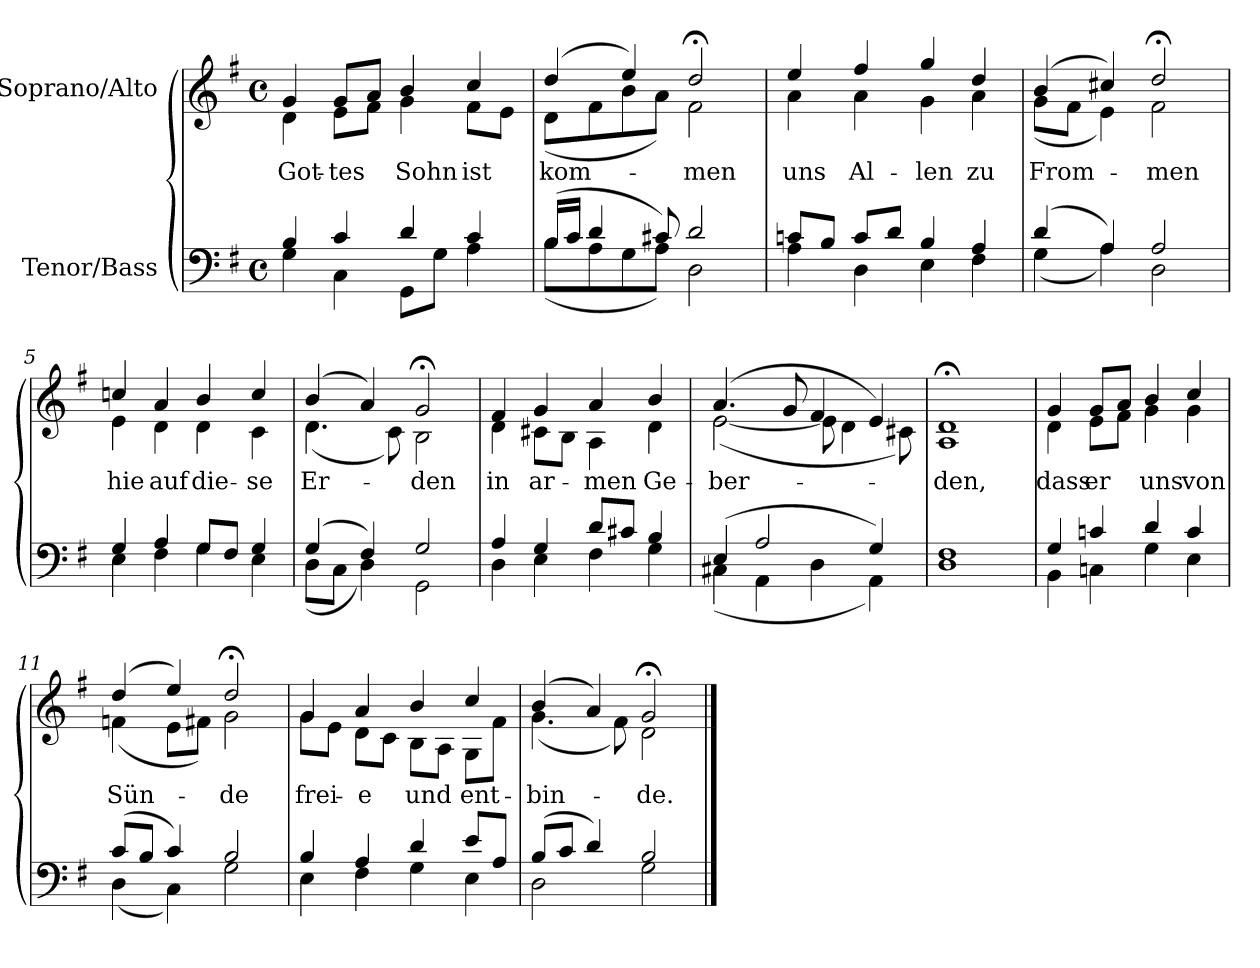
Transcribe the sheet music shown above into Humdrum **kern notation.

**kern	**kern	**text
*part2	*part1	*part1
*staff2	*staff1	*staff1
*I"Tenor/Bass	*I"Soprano/Alto	*
*clefF4	*clefG2	*
*k[f#]	*k[f#]	*
*M4/4	*M4/4	*
*met(c)	*met(c)	*
=1	=1	=1
*^	*	*
!	!	!	!LO:LY:b
*	*	*^	*
4B/	4G\	4g/	4d\	Got-
!	!	!	!	!LO:LY:b
4c/	4C\	8g/L	8e\L	-tes
.	.	8a/J	8f#\J	.
!	!	!	!	!LO:LY:b
4d/	8GG\L	4b/	4g\	Sohn
.	8G\J	.	.	.
!	!	!	!	!LO:LY:b
4c/	4A\	4cc/	8f#\L	ist
.	.	.	8e\J	.
=2	=2	=2	=2	=2
!	!	!	!	!LO:LY:b
(16B/LL	(8B\L	(4dd/	(8d\L	kom-
16c/JJ	.	.	.	.
4d/	8A\	.	8f#\	.
.	8G\	4ee/)	8b\	.
8c#X/)	8A\J)	.	8a\J)	.
!	!	!	!	!LO:LY:b
2d/	2D\	2dd;</	2f#\	-men
=3	=3	=3	=3	=3
!	!	!	!	!LO:LY:b
8cn/L	4A\	4ee/	4a\	uns
8B/J	.	.	.	.
!	!	!	!	!LO:LY:b
8c/L	4D\	4ff#/	4a\	Al-
8d/J	.	.	.	.
!	!	!	!	!LO:LY:b
4B/	4E\	4gg/	4g\	-len
!	!	!	!	!LO:LY:b
4A/	4F#\	4dd/	4a\	zu
=4	=4	=4	=4	=4
!	!	!	!	!LO:LY:b
(4d/	(4G\	(4b/	(8g\L	From-
.	.	.	8f#\J	.
4A/)	4A\)	4cc#X/)	4e\)	.
!	!	!	!	!LO:LY:b
2A/	2D\	2dd;</	2f#\	-men
!!LO:LB:g=z	!!
=5	=5	=5	=5	=5
!	!	!	!	!LO:LY:b
4G/	4E\	4ccn/	4e\	hie
!	!	!	!	!LO:LY:b
4A/	4F#\	4a/	4d\	auf
!	!	!	!	!LO:LY:b
8G/L	4G\	4b/	4d\	die-
8F#/J	.	.	.	.
!	!	!	!	!LO:LY:b
4G/	4E\	4cc/	4c\	-se
=6	=6	=6	=6	=6
!	!	!	!	!LO:LY:b
(4G/	(8D\L	(4b/	(4.d\	Er-
.	8C\J	.	.	.
4F#/)	4D\)	4a/)	.	.
.	.	.	8c\)	.
!	!	!	!	!LO:LY:b
2G/	2GG\	2g;</	2B\	-den
=7	=7	=7	=7	=7
!	!	!	!	!LO:LY:b
4A/	4D\	4f#/	4d\	in
!	!	!	!	!LO:LY:b
4G/	4E\	4g/	8c#X\L	ar-
.	.	.	8B\J	.
!	!	!	!	!LO:LY:b
8d/L	4F#\	4a/	4A\	-men
8c#X/J	.	.	.	.
!	!	!	!	!LO:LY:b
4B/	4G\	4b/	4d\	Ge-
=8	=8	=8	=8	=8
!	!	!	!	!LO:LY:b
(4E/	(4C#X\	(4.a/	([2e\	-ber-
2A/	4AA\	.	.	.
.	.	8g/	.	.
.	4D\	4f#/	8e\]	.
.	.	.	4d\	.
4G/)	4AA\)	4e/)	.	.
.	.	.	8c#X\)	.
=9	=9	=9	=9	=9
!	!	!	!	!LO:LY:b
1F#	1D	1d;<	1A	-den,
!!LO:LB:g=z	!!
=10	=10	=10	=10	=10
!	!	!	!	!LO:LY:b
4G/	4BB\	4g/	4d\	dass
!	!	!	!	!LO:LY:b
4cn/	4Cn\	8g/L	8e\L	er
.	.	8a/J	8f#\J	.
!	!	!	!	!LO:LY:b
4d/	4G\	4b/	4g\	uns
!	!	!	!	!LO:LY:b
4c/	4E\	4cc/	4g\	von
=11	=11	=11	=11	=11
!	!	!	!	!LO:LY:b
(8c/L	(4D\	(4dd/	(4fn\	Sün-
8B/J	.	.	.	.
4c/)	4C\)	4ee/)	8e\L	.
.	.	.	8f#X\J)	.
!	!	!	!	!LO:LY:b
2B/	2G\	2dd;</	2g\	-de
=12	=12	=12	=12	=12
!	!	!	!	!LO:LY:b
4B/	4E\	4g/	8g\L	frei-
.	.	.	8e\J	.
!	!	!	!	!LO:LY:b
4A/	4F#\	4a/	8d\L	-e
.	.	.	8c\J	.
!	!	!	!	!LO:LY:b
4d/	4G\	4b/	8B\L	und
.	.	.	8A\J	.
!	!	!	!	!LO:LY:b
8e/L	4E\	4cc/	8G\L	ent-
8A/J	.	.	8f#\J	.
=13	=13	=13	=13	=13
!	!	!	!	!LO:LY:b
(8B/L	2D\	(4b/	(4.g\	-bin-
8c/J	.	.	.	.
4d/)	.	4a/)	.	.
.	.	.	8f#\)	.
!	!	!	!	!LO:LY:b
2B/	2G\	2g;</	2d\	-de.
*v	*v	*	*	*
*	*v	*v	*
==	==	==
*-	*-	*-
